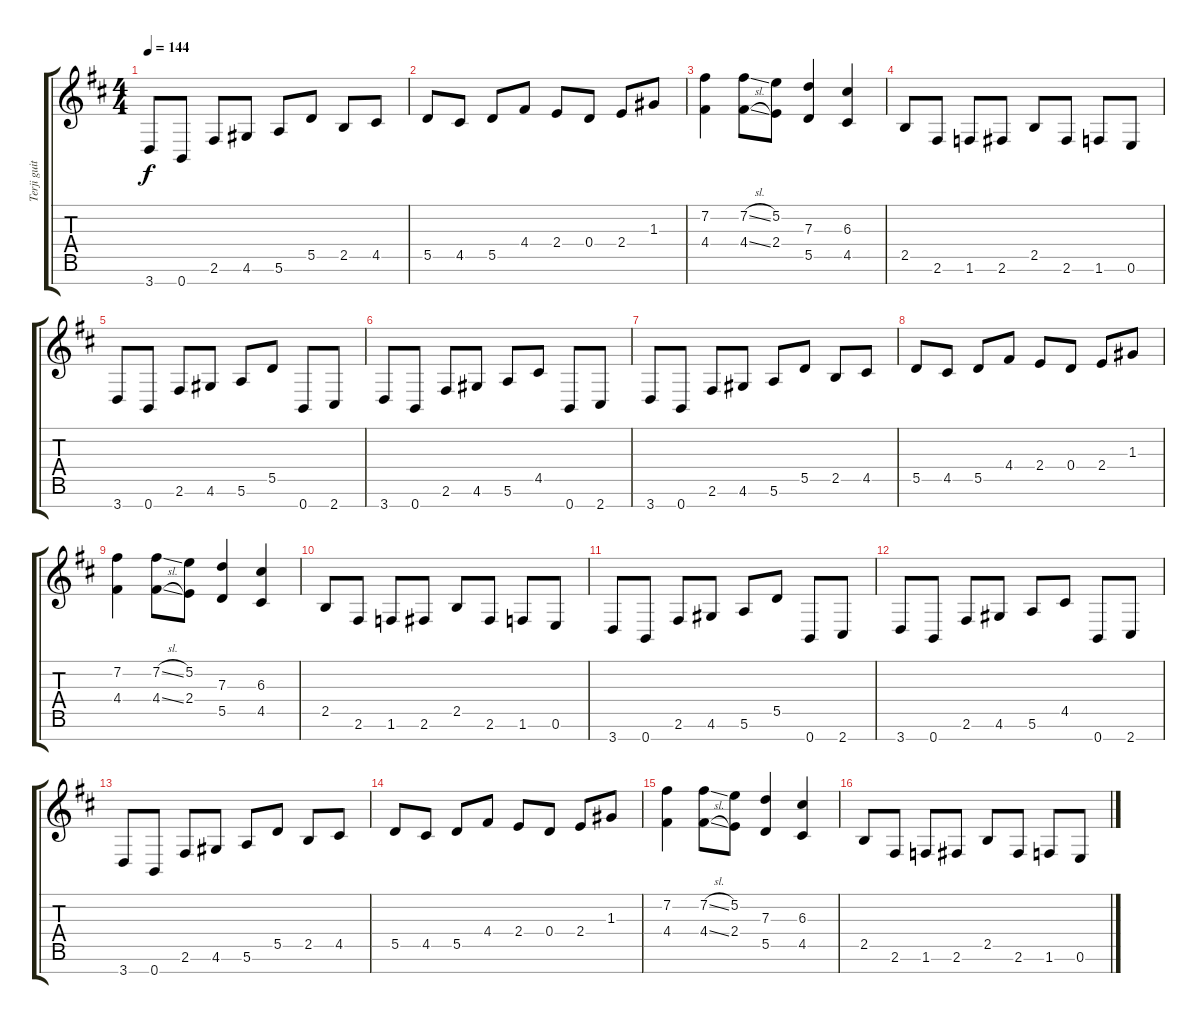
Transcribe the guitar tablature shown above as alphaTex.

\track ("Terji guitar" "Terji guit") {instrument distortionguitar}
\staff {score tabs}
\tuning (E4 B3 G3 D3 A2 E2 B1) {hide}
\ts (4 4)
\tempo 144
\clef g2
\ks bminor
3.7.8{dy f} 0.7.8 2.6.8 4.6.8 5.6.8 5.5.8 2.5.8 4.5.8 |
5.5.8 4.5.8 5.5.8 4.4.8 2.4.8 0.4.8 2.4.8 1.3.8 |
(7.2 4.4).4 (7.2{sl} 4.4{sl}).8 (5.2 2.4).8 (7.3 5.5).4 (6.3 4.5).4 |
2.5.8 2.6.8 1.6.8 2.6.8 2.5.8 2.6.8 1.6.8 0.6.8 |
3.7.8 0.7.8 2.6.8 4.6.8 5.6.8 5.5.8 0.7.8 2.7.8 |
3.7.8 0.7.8 2.6.8 4.6.8 5.6.8 4.5.8 0.7.8 2.7.8 |
3.7.8 0.7.8 2.6.8 4.6.8 5.6.8 5.5.8 2.5.8 4.5.8 |
5.5.8 4.5.8 5.5.8 4.4.8 2.4.8 0.4.8 2.4.8 1.3.8 |
(7.2 4.4).4 (7.2{sl} 4.4{sl}).8 (5.2 2.4).8 (7.3 5.5).4 (6.3 4.5).4 |
2.5.8 2.6.8 1.6.8 2.6.8 2.5.8 2.6.8 1.6.8 0.6.8 |
3.7.8 0.7.8 2.6.8 4.6.8 5.6.8 5.5.8 0.7.8 2.7.8 |
3.7.8 0.7.8 2.6.8 4.6.8 5.6.8 4.5.8 0.7.8 2.7.8 |
3.7.8 0.7.8 2.6.8 4.6.8 5.6.8 5.5.8 2.5.8 4.5.8 |
5.5.8 4.5.8 5.5.8 4.4.8 2.4.8 0.4.8 2.4.8 1.3.8 |
(7.2 4.4).4 (7.2{sl} 4.4{sl}).8 (5.2 2.4).8 (7.3 5.5).4 (6.3 4.5).4 |
2.5.8 2.6.8 1.6.8 2.6.8 2.5.8 2.6.8 1.6.8 0.6.8
